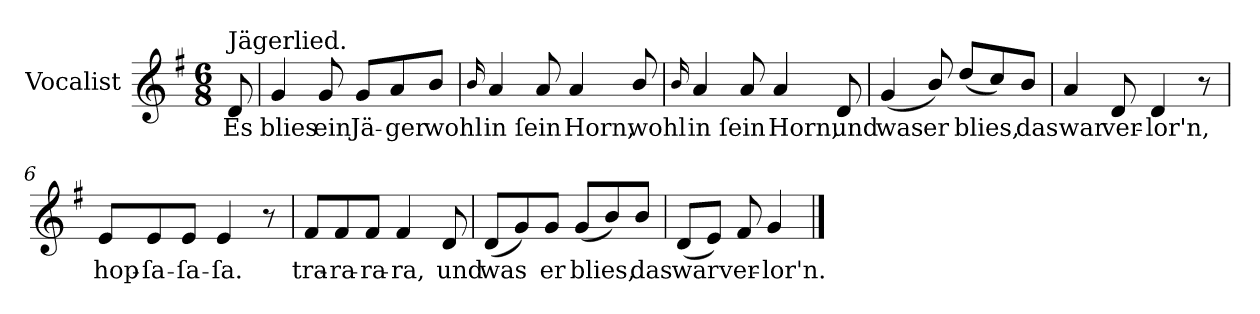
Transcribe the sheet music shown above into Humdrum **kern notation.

**kern	**text
*part1	*part1
*staff1	*staff1
*I"Vocalist	*
*k[f#]	*
*G:	*
*M6/8	*
=	=
!LO:TX:a:t=Jägerlied.	!
8d	Es
=1	=1
4g	blies
8g	ein
8gL	Jä-
8a	-ger
8b/J	wohl
=2	=2
16qqb	.
4a	in
8a	ſein
4a	Horn,
8b/	wohl
=3	=3
16qqb	.
4a	in
8a	ſein
4a	Horn,
8d	und
=4	=4
(4g	was
8b/)	er
(8ddL	blies,
8cc)	.
8b/J	das
=5	=5
4a	war
8d	ver-
4d	-lor'n,
8r	.
=6	=6
8eL	hop-
8e	-ſa-
8eJ	-ſa-
4e	-ſa.
8r	.
=7	=7
8f#L	tra-
8f#	-ra-
8f#J	-ra-
4f#	-ra,
8d	und
=8	=8
(8dL	was
8g)	.
8gJ	er
(8gL	blies,
8b/)	.
8b/J	das
=9	=9
(8dL	war
8eJ)	.
8f#	ver-
4g	-lor'n.
==	==
*-	*-
